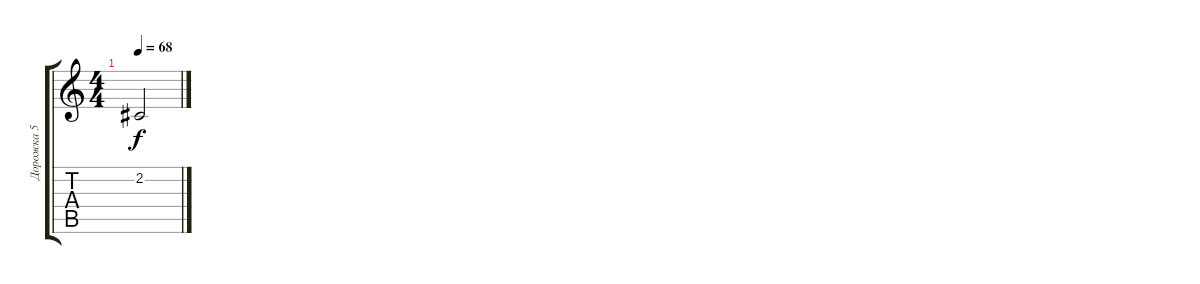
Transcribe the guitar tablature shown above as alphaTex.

\track ("Дорожка 5" "Дорожка 5") {instrument ocarina}
\staff {score tabs}
\tuning (E4 B3 G3 D3 A2 E2) {hide}
\ts (4 4)
\tempo 68
\clef g2
\ks c
2.2{t}.2{dy f}
